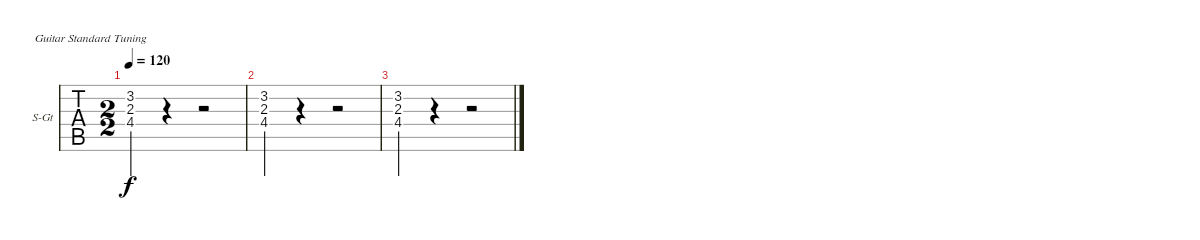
\bracketExtendMode groupsimilarinstruments
\firstSystemTrackNameOrientation horizontal
\otherSystemsTrackNameOrientation horizontal
\track ("Rythm" "S-Gt") {instrument acousticguitarsteel}
\staff {tabs}
\tuning (E4 B3 G3 D3 A2 E2)
\ts (2 2)
\tempo 120
\clef g2
\ks c
(4.4 2.3 3.2).4{dy f} r.4 r.2 |
(4.4 2.3 3.2).4 r.4 r.2 |
(4.4 2.3 3.2).4 r.4 r.2
